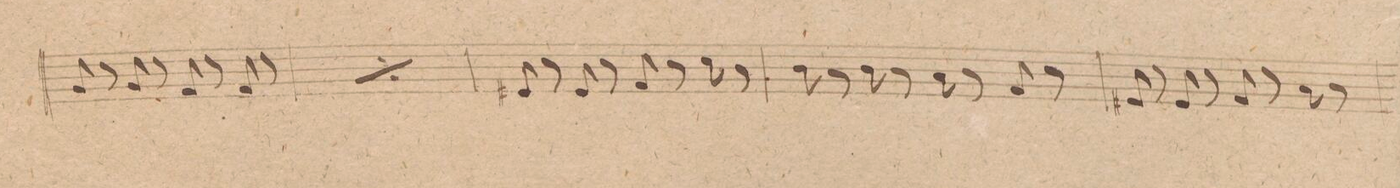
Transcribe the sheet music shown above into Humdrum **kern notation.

**kern	**dynam
*I"Baſso.	*
*clefF4	*
*k[]	*
*met(c|)	*
*M2/2	*
8BB/	.
8r	.
8BB/	.
8r	.
8AA/	.
8r	.
8AA/	.
8r	.
=45	=45
*rep	*
8BB/	.
8r	.
8BB/	.
8r	.
8AA/	.
8r	.
8AA/	.
8r	.
*Xrep	*
=46	=46
8GG#X/	.
8r	.
8GG#/	.
8r	.
8AA/	.
8r	.
8E\	.
8r	.
=47	=47
8D\	.
8r	.
8D\	.
8r	.
8C\	.
8r	.
8AA/	.
8r	.
=48	=48
8GG#X/	.
8r	.
8GG#/	.
8r	.
8AA/	.
8r	.
8C\	.
8r	.
=49	=49
*-	*-
